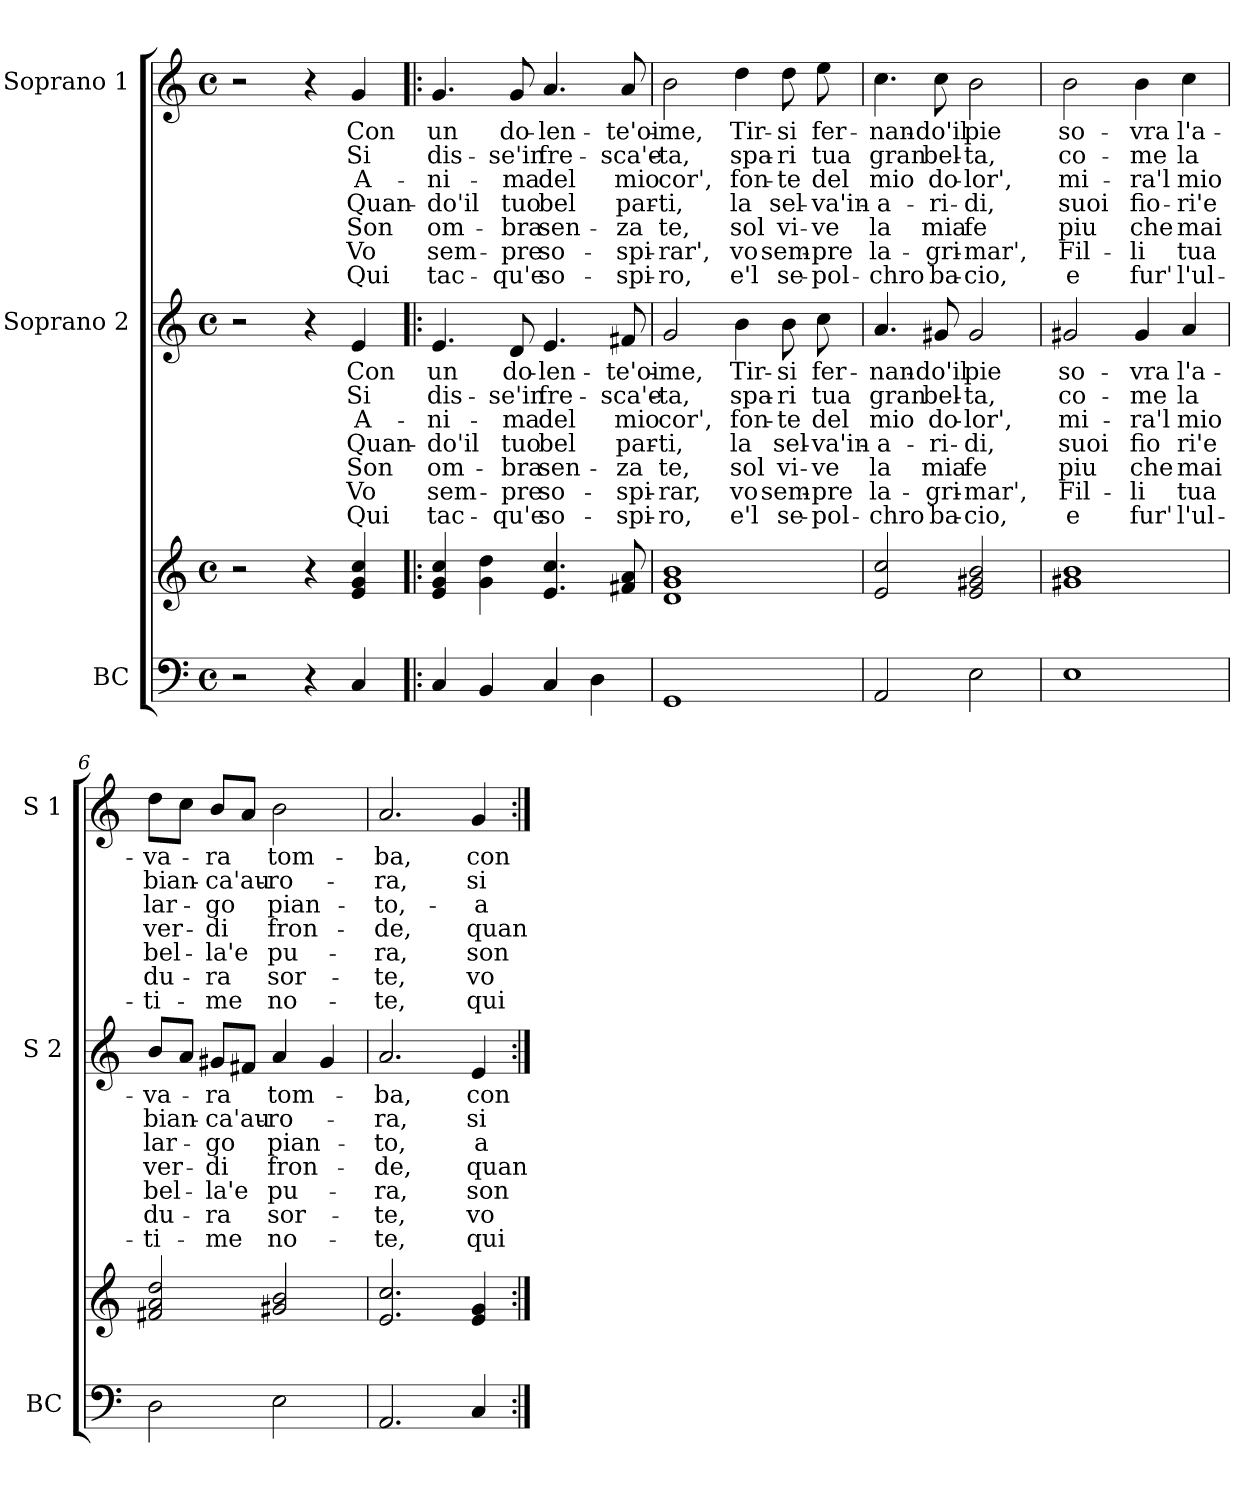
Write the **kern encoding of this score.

**kern	**kern	**kern	**text	**text	**text	**text	**text	**text	**text	**kern	**text	**text	**text	**text	**text	**text	**text
*part3	*part3	*part2	*part2	*part2	*part2	*part2	*part2	*part2	*part2	*part1	*part1	*part1	*part1	*part1	*part1	*part1	*part1
*staff4	*staff3	*staff2	*staff2	*staff2	*staff2	*staff2	*staff2	*staff2	*staff2	*staff1	*staff1	*staff1	*staff1	*staff1	*staff1	*staff1	*staff1
*I"BC	*	*I"Soprano 2	*	*	*	*	*	*	*	*I"Soprano 1	*	*	*	*	*	*	*
*I'BC	*	*I'S 2	*	*	*	*	*	*	*	*I'S 1	*	*	*	*	*	*	*
*clefF4	*clefG2	*clefG2	*	*	*	*	*	*	*	*clefG2	*	*	*	*	*	*	*
*k[]	*k[]	*k[]	*	*	*	*	*	*	*	*k[]	*	*	*	*	*	*	*
*C:	*C:	*C:	*	*	*	*	*	*	*	*C:	*	*	*	*	*	*	*
*M4/4	*M4/4	*M4/4	*	*	*	*	*	*	*	*M4/4	*	*	*	*	*	*	*
*met(c)	*met(c)	*met(c)	*	*	*	*	*	*	*	*met(c)	*	*	*	*	*	*	*
=1	=1	=1	=1	=1	=1	=1	=1	=1	=1	=1	=1	=1	=1	=1	=1	=1	=1
2r	2r	2r	.	.	.	.	.	.	.	2r	.	.	.	.	.	.	.
4r	4r	4r	.	.	.	.	.	.	.	4r	.	.	.	.	.	.	.
4C/	4e/ 4g/ 4cc/	4e/	Con	Si	A-	Quan-	Son	Vo	Qui	4g/	Con	Si	A-	Quan-	Son	Vo	Qui
=2!|:	=2!|:	=2!|:	=2!|:	=2!|:	=2!|:	=2!|:	=2!|:	=2!|:	=2!|:	=2!|:	=2!|:	=2!|:	=2!|:	=2!|:	=2!|:	=2!|:	=2!|:
4C/	4e/ 4g/ 4cc/	4.e/	un	dis-	-ni-	-do'il	om-	sem-	tac-	4.g/	un	dis-	-ni-	-do'il	om-	sem-	tac-
4BB/	4g\ 4dd\	.	.	.	.	.	.	.	.	.	.	.	.	.	.	.	.
.	.	8d/	do-	-se'in	-ma	tuo	-bra	-pre	-qu'e	8g/	do-	-se'in	-ma	tuo	-bra	-pre	-qu'e
4C/	4.e/ 4.cc/	4.e/	-len-	fre-	del	bel	sen-	so-	so-	4.a/	-len-	fre-	del	bel	sen-	so-	so-
4D\	.	.	.	.	.	.	.	.	.	.	.	.	.	.	.	.	.
.	8f#X/ 8a/	8f#X/	-te'oi-	-sca'e-	mio	par-	-za	-spi-	-spi-	8a/	-te'oi-	-sca'e-	mio	par-	-za	-spi-	-spi-
=3	=3	=3	=3	=3	=3	=3	=3	=3	=3	=3	=3	=3	=3	=3	=3	=3	=3
1GG	1d 1g 1b	2g/	-me,	-ta,	cor',	-ti,	te,	-rar,	-ro,	2b\	-me,	-ta,	cor',	-ti,	te,	-rar',	-ro,
.	.	4b\	Tir-	spa-	fon-	la	sol	vo	e'l	4dd\	Tir-	spa-	fon-	la	sol	vo	e'l
.	.	8b\	-si	-ri	-te	sel-	vi-	sem-	se-	8dd\	-si	-ri	-te	sel-	vi-	sem-	se-
.	.	8cc\	fer-	tua	del	-va'in-	-ve	-pre	-pol-	8ee\	fer-	tua	del	-va'in-	-ve	-pre	-pol-
=4	=4	=4	=4	=4	=4	=4	=4	=4	=4	=4	=4	=4	=4	=4	=4	=4	=4
2AA/	2e/ 2cc/	4.a/	-nan-	gran	mio	-a-	la	la-	-chro	4.cc\	-nan-	gran	mio	-a-	la	la-	-chro
.	.	8g#X/	-do'il	bel-	do-	-ri-	mia	-gri-	ba-	8cc\	-do'il	bel-	do-	-ri-	mia	-gri-	ba-
2E\	2e/ 2g#X/ 2b/	2g#/	pie	-ta,	-lor',	-di,	fe	-mar',	-cio,	2b\	pie	-ta,	-lor',	-di,	fe	-mar',	-cio,
!!LO:LB:g=z
=5	=5	=5	=5	=5	=5	=5	=5	=5	=5	=5	=5	=5	=5	=5	=5	=5	=5
1E	1g#X 1b	2g#X/	so-	co-	mi-	suoi	piu	Fil-	e	2b\	so-	co-	mi-	suoi	piu	Fil-	e
.	.	4g#/	-vra	-me	-ra'l	fio	che	-li	fur'	4b\	-vra	-me	-ra'l	fio-	che	-li	fur'
.	.	4a/	l'a-	la	mio	ri'e	mai	tua	l'ul-	4cc\	l'a-	la	mio	-ri'e	mai	tua	l'ul-
=6	=6	=6	=6	=6	=6	=6	=6	=6	=6	=6	=6	=6	=6	=6	=6	=6	=6
2D\	2f#X/ 2a/ 2dd/	8b/L	-va-	bian-	lar-	ver-	bel-	du-	-ti-	8dd\L	-va-	bian-	lar-	ver-	bel-	du-	-ti-
.	.	8a/J	.	.	.	.	.	.	.	8cc\J	.	.	.	.	.	.	.
.	.	8g#X/L	-ra	-ca'au-	-go	-di	-la'e	-ra	-me	8b/L	-ra	-ca'au-	-go	-di	-la'e	-ra	-me
.	.	8f#X/J	.	.	.	.	.	.	.	8a/J	.	.	.	.	.	.	.
2E\	2g#X/ 2b/	4a/	tom-	-ro-	pian-	fron-	pu-	sor-	no-	2b\	tom-	-ro-	pian-	fron-	pu-	sor-	no-
.	.	4g#/	.	.	.	.	.	.	.	.	.	.	.	.	.	.	.
=7	=7	=7	=7	=7	=7	=7	=7	=7	=7	=7	=7	=7	=7	=7	=7	=7	=7
2.AA/	2.e/ 2.cc/	2.a/	-ba,	-ra,	-to,	-de,	-ra,	-te,	-te,	2.a/	-ba,	-ra,	-to,-	-de,	-ra,	-te,	-te,
4C/	4e/ 4g/	4e/	con	si	a-	quan-	son	vo	qui	4g/	con	si	-a-	quan-	son	vo	qui
=:|!	=:|!	=:|!	=:|!	=:|!	=:|!	=:|!	=:|!	=:|!	=:|!	=:|!	=:|!	=:|!	=:|!	=:|!	=:|!	=:|!	=:|!
*-	*-	*-	*-	*-	*-	*-	*-	*-	*-	*-	*-	*-	*-	*-	*-	*-	*-
